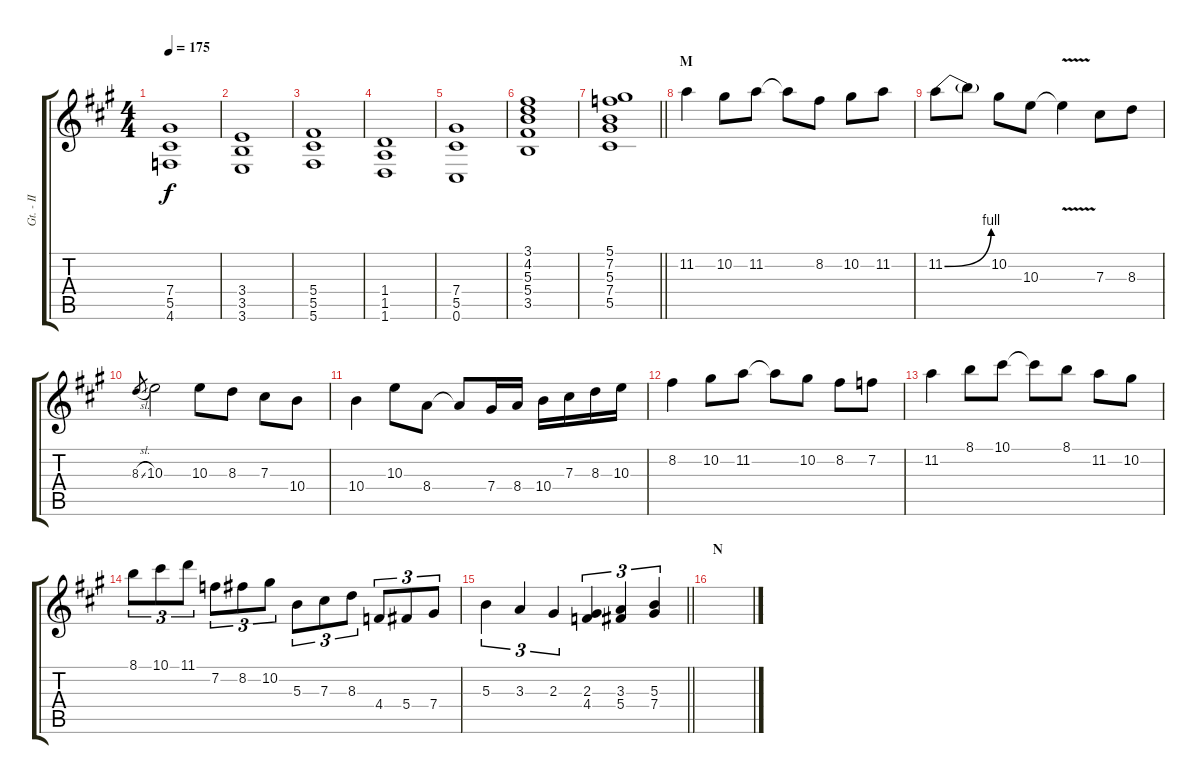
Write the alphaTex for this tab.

\track ("Gt. - II" "Gt. - II") {instrument distortionguitar}
\staff {score tabs}
\tuning (Eb4 Bb3 Gb3 Db3 Ab2 Db2) {hide}
\ts (4 4)
\tempo 175
\clef g2
\ks f#minor
(7.4 5.5 4.6).1{dy f} |
(3.4 3.5 3.6).1 |
(5.4 5.5 5.6).1 |
(1.4 1.5 1.6).1 |
(7.4 5.5 0.6).1 |
(3.1 4.2 5.3 5.4 3.5).1 |
\barLineRight lightlight
(5.1 7.2 5.3 7.4 5.5).1 |
\section ("" "M")
11.2.4 10.2.8 11.2.8 11.2{t}.8 8.2.8 10.2.8 11.2.8 |
11.2{be (bend 0 0 60 4)}.8 11.2{t}.8 10.2.8 10.3.8 10.3{v t}.4 7.3.8 8.3.8 |
8.3{sl}.8{gr} 10.3.2 10.3.8 8.3.8 7.3.8 10.4.8 |
10.4.4 10.3.8 8.4.8 8.4{t}.8 7.4.16 8.4.16 10.4.16 7.3.16 8.3.16 10.3.16 |
8.2.4 10.2.8 11.2.8 11.2{t}.8 10.2.8 8.2.8 7.2.8 |
11.2.4 8.1.8 10.1.8 10.1{t}.8 8.1.8 11.2.8 10.2.8 |
8.1.8{tu (3 2)} 10.1.8{tu (3 2)} 11.1.8{tu (3 2)} 7.2.8{tu (3 2)} 8.2.8{tu (3 2)} 10.2.8{tu (3 2)} 5.3.8{tu (3 2)} 7.3.8{tu (3 2)} 8.3.8{tu (3 2)} 4.4.8{tu (3 2)} 5.4.8{tu (3 2)} 7.4.8{tu (3 2)} |
\barLineRight lightlight
5.3.4{tu (3 2)} 3.3.4{tu (3 2)} 2.3.4{tu (3 2)} (2.3 4.4).4{tu (3 2)} (3.3 5.4).4{tu (3 2)} (5.3 7.4).4{tu (3 2)} |
\section ("" "N")
